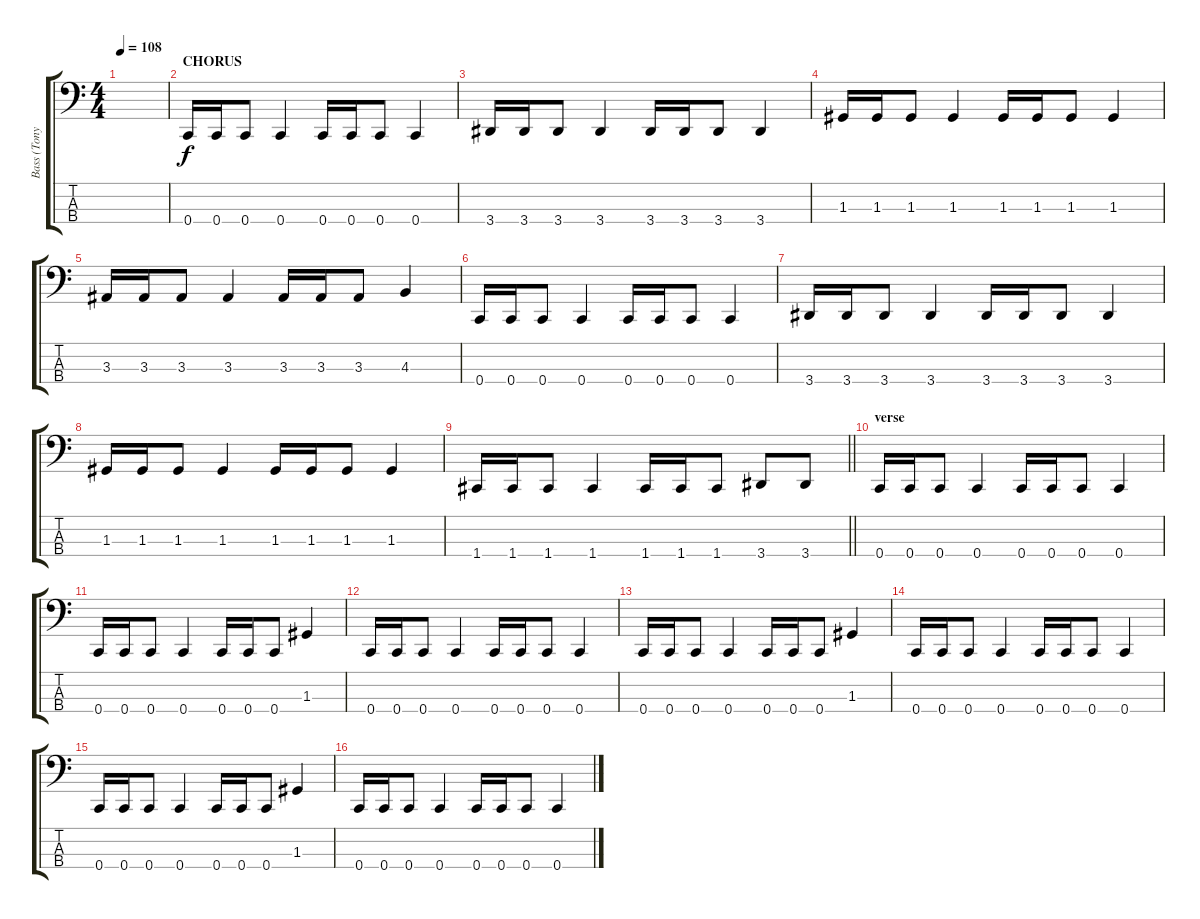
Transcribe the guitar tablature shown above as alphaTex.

\track ("Bass (Tony)" "Bass (Tony") {instrument acousticguitarnylon}
\staff {score tabs}
\tuning (F2 C2 G1 C1) {hide}
\ts (4 4)
\tempo 108
\clef f4
\ks c
|
\section ("" "CHORUS")
0.4.16 0.4.16 0.4.8 0.4.4 0.4.16 0.4.16 0.4.8 0.4.4 |
3.4.16 3.4.16 3.4.8 3.4.4 3.4.16 3.4.16 3.4.8 3.4.4 |
1.3.16 1.3.16 1.3.8 1.3.4 1.3.16 1.3.16 1.3.8 1.3.4 |
3.3.16 3.3.16 3.3.8 3.3.4 3.3.16 3.3.16 3.3.8 4.3.4 |
0.4.16 0.4.16 0.4.8 0.4.4 0.4.16 0.4.16 0.4.8 0.4.4 |
3.4.16 3.4.16 3.4.8 3.4.4 3.4.16 3.4.16 3.4.8 3.4.4 |
1.3.16 1.3.16 1.3.8 1.3.4 1.3.16 1.3.16 1.3.8 1.3.4 |
\barLineRight lightlight
1.4.16 1.4.16 1.4.8 1.4.4 1.4.16 1.4.16 1.4.8 3.4.8 3.4.8 |
\section ("" "verse")
0.4.16 0.4.16 0.4.8 0.4.4 0.4.16 0.4.16 0.4.8 0.4.4 |
0.4.16 0.4.16 0.4.8 0.4.4 0.4.16 0.4.16 0.4.8 1.3.4 |
0.4.16 0.4.16 0.4.8 0.4.4 0.4.16 0.4.16 0.4.8 0.4.4 |
0.4.16 0.4.16 0.4.8 0.4.4 0.4.16 0.4.16 0.4.8 1.3.4 |
0.4.16 0.4.16 0.4.8 0.4.4 0.4.16 0.4.16 0.4.8 0.4.4 |
0.4.16 0.4.16 0.4.8 0.4.4 0.4.16 0.4.16 0.4.8 1.3.4 |
0.4.16 0.4.16 0.4.8 0.4.4 0.4.16 0.4.16 0.4.8 0.4.4
